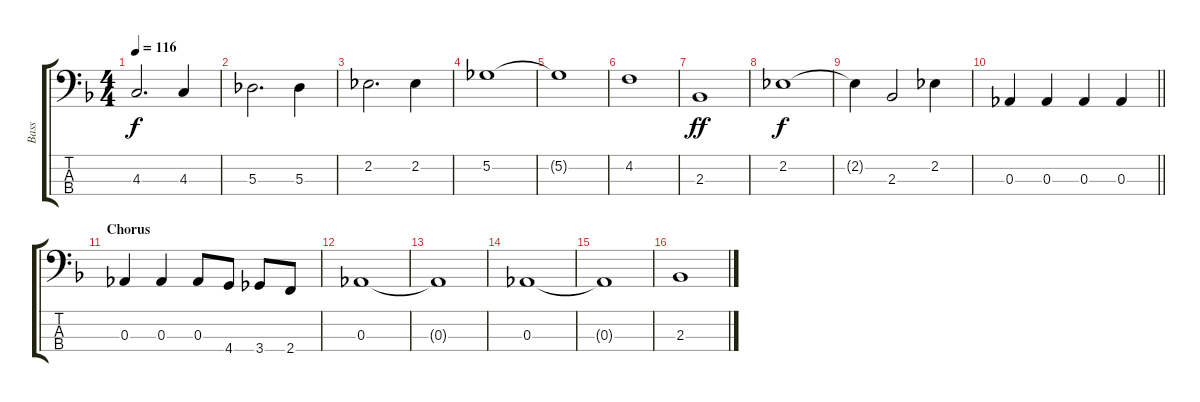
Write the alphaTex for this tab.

\track ("Bass" "Bass") {instrument electricbassfinger}
\staff {score tabs}
\tuning (Gb2 Db2 Ab1 Eb1) {hide}
\ts (4 4)
\tempo 116
\clef f4
\ks dminor
4.3.2{d dy f} 4.3.4 |
5.3.2{d} 5.3.4 |
2.2.2{d} 2.2.4 |
5.2.1 |
5.2{t}.1 |
4.2.1 |
2.3.1{dy ff} |
2.2.1{dy f} |
2.2{t}.4 2.3.2 2.2.4 |
\barLineRight lightlight
0.3.4 0.3.4 0.3.4 0.3.4 |
\section ("" "Chorus")
0.3.4 0.3.4 0.3.8 4.4.8 3.4.8 2.4.8 |
0.3.1 |
0.3{t}.1 |
0.3.1 |
0.3{t}.1 |
2.3.1
